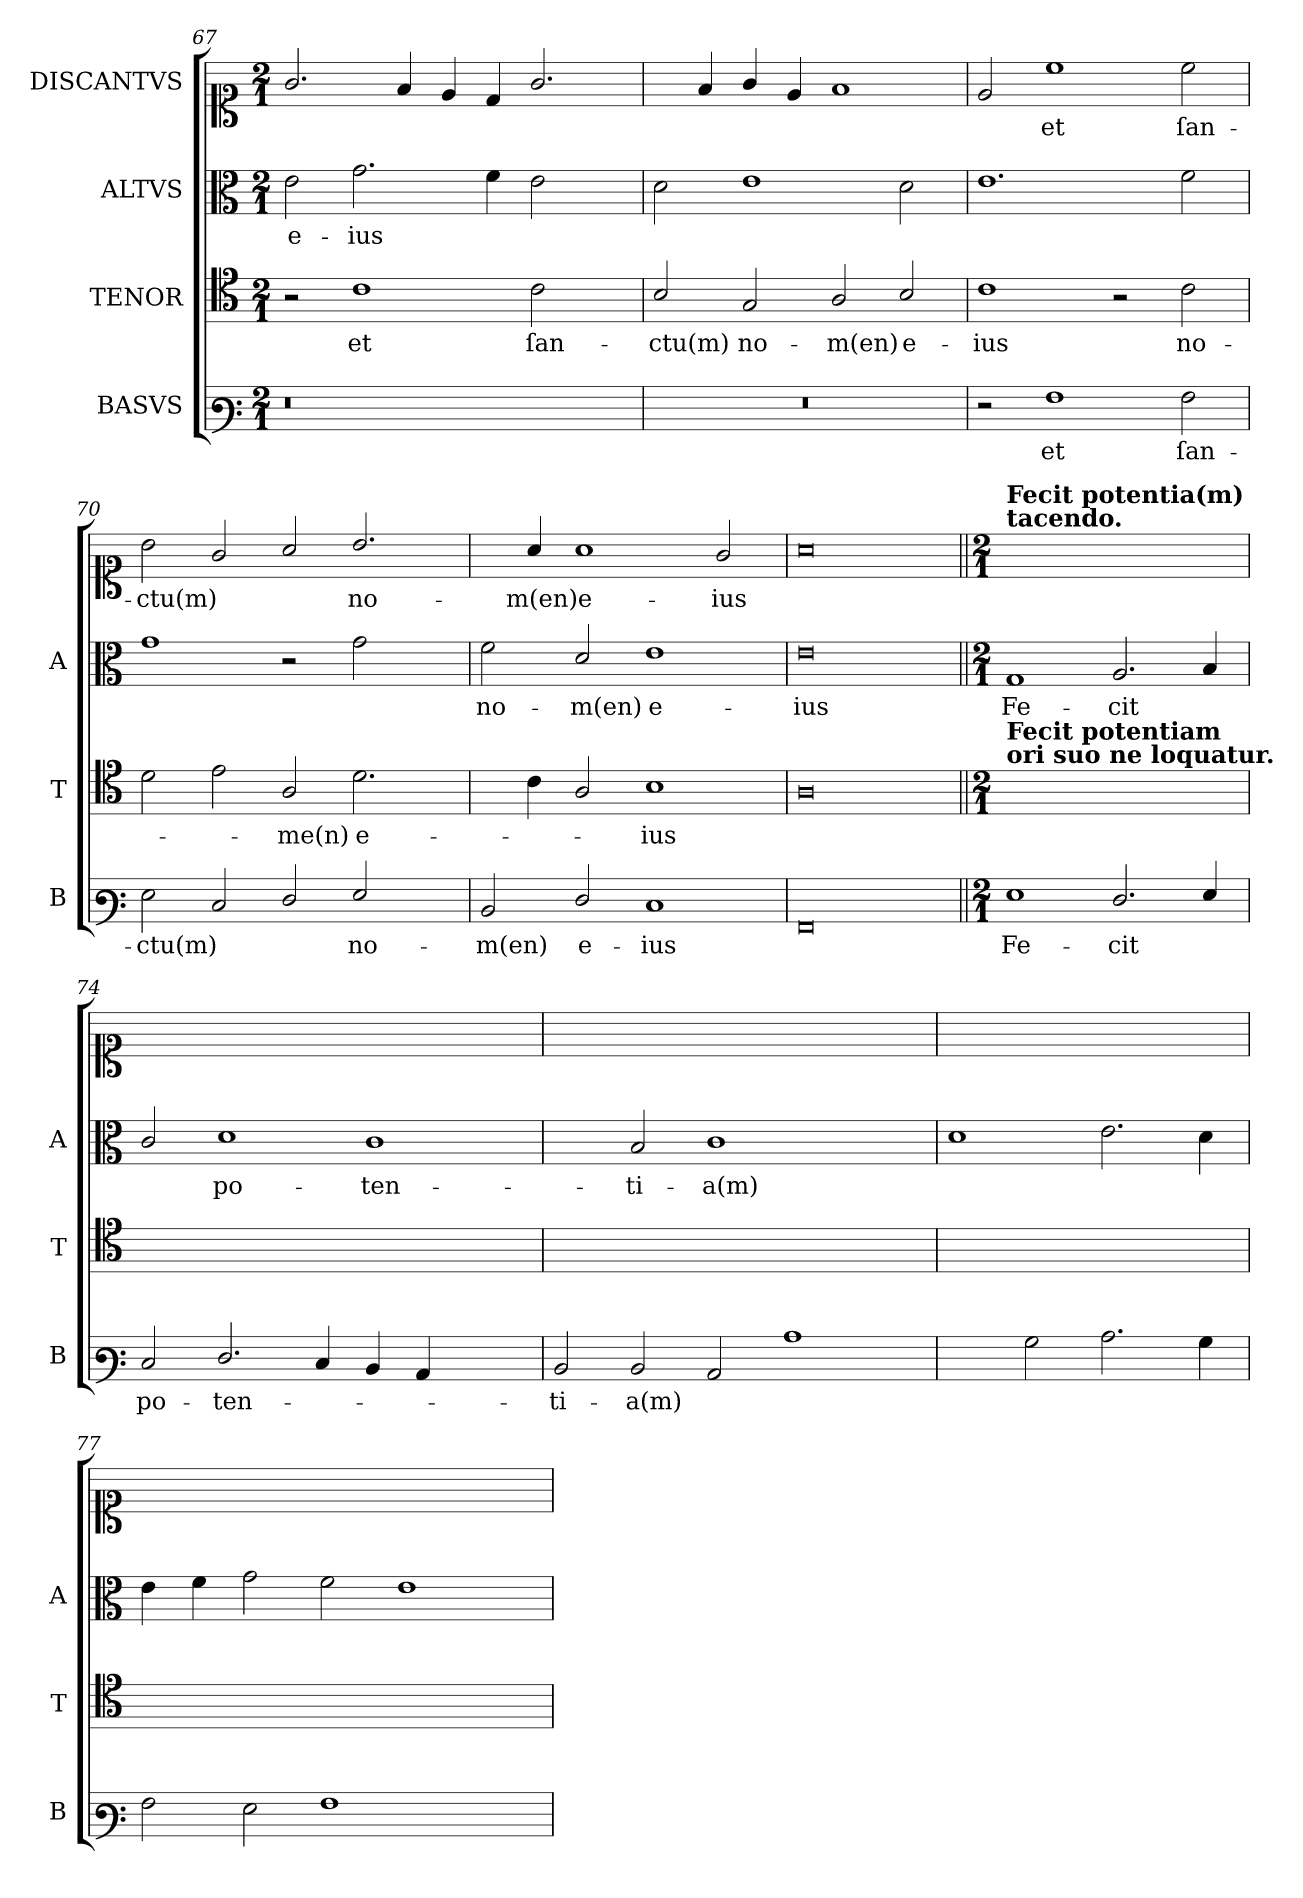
**kern	**text	**kern	**text	**kern	**text	**kern	**text
*part4	*part4	*part3	*part3	*part2	*part2	*part1	*part1
*staff4	*staff4	*staff3	*staff3	*staff2	*staff2	*staff1	*staff1
*I"BASVS	*	*I"TENOR	*	*I"ALTVS	*	*I"DISCANTVS	*
*I'B	*	*I'T	*	*I'A	*	*	*
*clefF3	*	*clefC4	*	*clefC3	*	*clefC1	*
*k[]	*	*k[]	*	*k[]	*	*k[]	*
*a:	*	*a:	*	*a:	*	*a:	*
*M2/1	*	*M2/1	*	*M2/1	*	*M2/1	*
=67	=67	=67	=67	=67	=67	=67	=67
0r	.	2r	.	2e\	e-	2.g/	.
.	.	1c	et	2.g\	-ius	.	.
.	.	.	.	.	.	4f/	.
.	.	.	.	.	.	4e/	.
.	.	.	.	4f\	.	4d/	.
.	.	2c\	ſan-	2e\	.	2.g/	.
4ryy	.	4ryy	.	4ryy	.	.	.
=68	=68	=68	=68	=68	=68	=68	=68
0r	.	2B/	-ctu(m)	2d\	.	4ryy	.
.	.	.	.	.	.	4f/	.
.	.	2G/	no-	1e	.	4g/	.
.	.	.	.	.	.	4e/	.
.	.	2A/	m(en)	.	.	1f	.
.	.	2B/	e-	2d\	.	.	.
=69	=69	=69	=69	=69	=69	=69	=69
2r	.	1c	-ius	1.e	.	2e/	.
1A	et	.	.	.	.	1cc	et
.	.	2r	.	.	.	.	.
2A\	ſan-	2c\	no-	2f\	.	2cc\	ſan-
=70	=70	=70	=70	=70	=70	=70	=70
2G\	-ctu(m)	2d\	.	1g	.	2b\	-ctu(m)
2E/	.	2e\	.	.	.	2g/	.
2F/	.	2A/	-me(n)	2r	.	2a/	.
2G/	no-	2.d\	e-	2g\	.	2.b/	no-
4ryy	.	.	.	4ryy	.	.	.
=71	=71	=71	=71	=71	=71	=71	=71
2D/	-m(en)	4ryy	.	2f\	no-	4ryy	.
.	.	4c\	.	.	.	4a/	-m(en)
2F/	e-	2A/	.	2d/	-m(en)	1a	e-
1E	-ius	1B	-ius	1e	e-	.	.
.	.	.	.	.	.	2g/	-ius
=72	=72	=72	=72	=72	=72	=72	=72
0AA	.	0A	.	0e	-ius	0a	.
=73||	=73||	=73||	=73||	=73||	=73||	=73||	=73||
*M2/1	*	*M2/1	*	*M2/1	*	*M2/1	*
!	!	!	!	!	!	!LO:TX:a:B:t=Fecit potentia(m)\ntacendo.	!
!	!	!LO:TX:a:B:t=Fecit potentiam\nori suo ne loquatur.	!	!	!	!	!
1G	Fe-	0ryy	.	1G	Fe-	0ryy	.
2.F/	-cit	.	.	2.A/	-cit	.	.
4G/	.	.	.	4B/	.	.	.
=74	=74	=74	=74	=74	=74	=74	=74
2E/	po-	0ryy	.	2c/	.	0ryy	.
2.F/	-ten-	.	.	1d	po-	.	.
4E/	.	.	.	.	.	.	.
4D/	.	.	.	1c	-ten-	.	.
4C/	.	.	.	.	.	.	.
2ryy	.	2ryy	.	.	.	2ryy	.
=75	=75	=75	=75	=75	=75	=75	=75
2D/	-ti-	0ryy	.	2ryy	.	0ryy	.
2D/	-a(m)	.	.	2B/	-ti-	.	.
2C/	.	.	.	1c	-a(m)	.	.
1c	.	.	.	.	.	.	.
.	.	2ryy	.	2ryy	.	2ryy	.
=76	=76	=76	=76	=76	=76	=76	=76
2ryy	.	0ryy	.	1d	.	0ryy	.
2B\	.	.	.	.	.	.	.
2.c\	.	.	.	2.e\	.	.	.
4B\	.	.	.	4d\	.	.	.
=77	=77	=77	=77	=77	=77	=77	=77
2A\	.	0ryy	.	4e\	.	0ryy	.
.	.	.	.	4f\	.	.	.
2G\	.	.	.	2g\	.	.	.
1A	.	.	.	2f\	.	.	.
.	.	.	.	1e	.	.	.
2ryy	.	2ryy	.	.	.	2ryy	.
=	=	=	=	=	=	=	=
*-	*-	*-	*-	*-	*-	*-	*-
